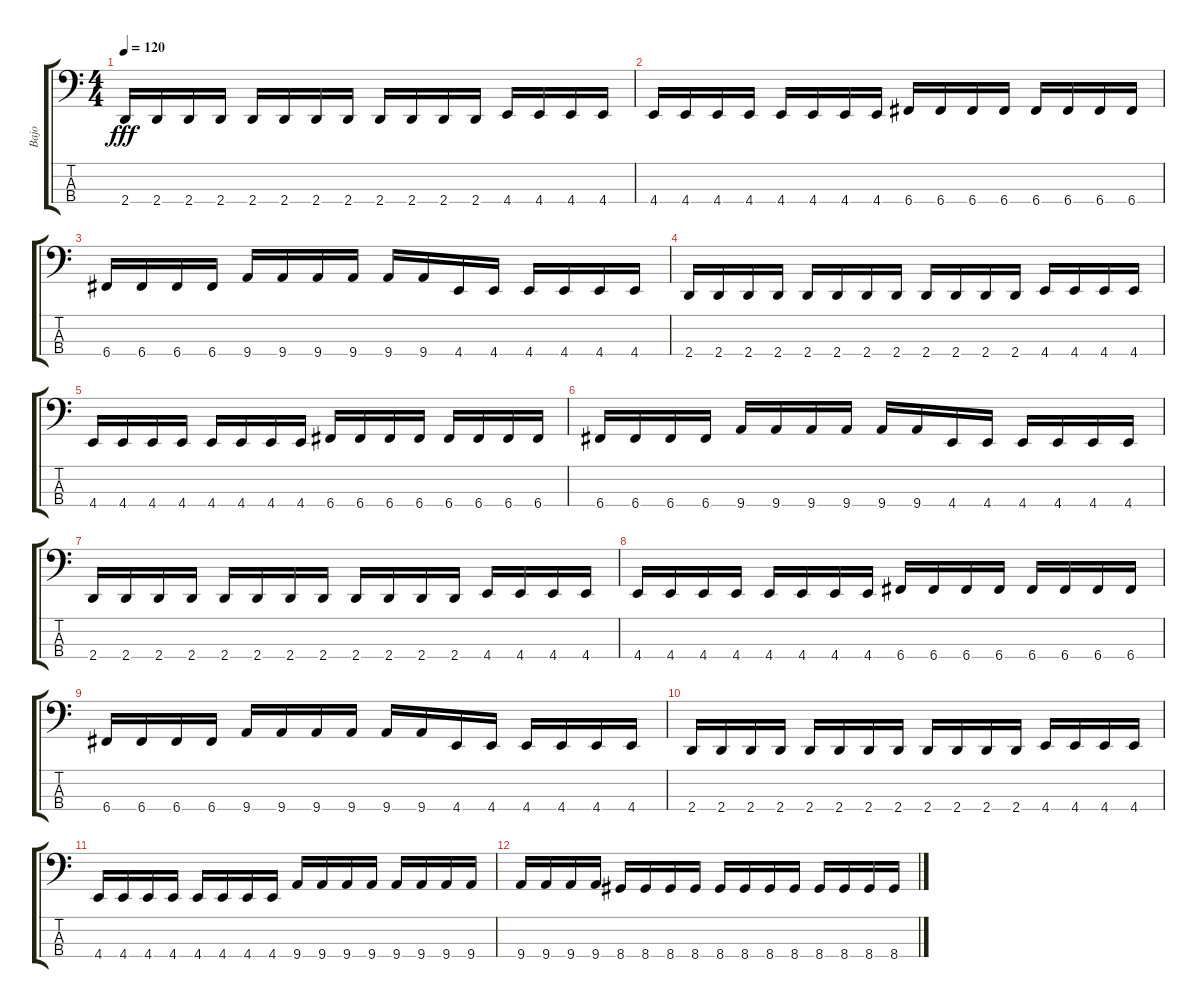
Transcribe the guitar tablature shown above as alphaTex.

\track ("Bajo" "Bajo") {instrument electricbasspick}
\staff {score tabs}
\tuning (F2 C2 G1 C1) {hide}
\ts (4 4)
\tempo 120
\clef f4
\ks c
2.4.16{dy fff} 2.4.16 2.4.16 2.4.16 2.4.16 2.4.16 2.4.16 2.4.16 2.4.16 2.4.16 2.4.16 2.4.16 4.4.16 4.4.16 4.4.16 4.4.16 |
4.4.16 4.4.16 4.4.16 4.4.16 4.4.16 4.4.16 4.4.16 4.4.16 6.4.16 6.4.16 6.4.16 6.4.16 6.4.16 6.4.16 6.4.16 6.4.16 |
6.4.16 6.4.16 6.4.16 6.4.16 9.4.16 9.4.16 9.4.16 9.4.16 9.4.16 9.4.16 4.4.16 4.4.16 4.4.16 4.4.16 4.4.16 4.4.16 |
2.4.16 2.4.16 2.4.16 2.4.16 2.4.16 2.4.16 2.4.16 2.4.16 2.4.16 2.4.16 2.4.16 2.4.16 4.4.16 4.4.16 4.4.16 4.4.16 |
4.4.16 4.4.16 4.4.16 4.4.16 4.4.16 4.4.16 4.4.16 4.4.16 6.4.16 6.4.16 6.4.16 6.4.16 6.4.16 6.4.16 6.4.16 6.4.16 |
6.4.16 6.4.16 6.4.16 6.4.16 9.4.16 9.4.16 9.4.16 9.4.16 9.4.16 9.4.16 4.4.16 4.4.16 4.4.16 4.4.16 4.4.16 4.4.16 |
2.4.16 2.4.16 2.4.16 2.4.16 2.4.16 2.4.16 2.4.16 2.4.16 2.4.16 2.4.16 2.4.16 2.4.16 4.4.16 4.4.16 4.4.16 4.4.16 |
4.4.16 4.4.16 4.4.16 4.4.16 4.4.16 4.4.16 4.4.16 4.4.16 6.4.16 6.4.16 6.4.16 6.4.16 6.4.16 6.4.16 6.4.16 6.4.16 |
6.4.16 6.4.16 6.4.16 6.4.16 9.4.16 9.4.16 9.4.16 9.4.16 9.4.16 9.4.16 4.4.16 4.4.16 4.4.16 4.4.16 4.4.16 4.4.16 |
2.4.16 2.4.16 2.4.16 2.4.16 2.4.16 2.4.16 2.4.16 2.4.16 2.4.16 2.4.16 2.4.16 2.4.16 4.4.16 4.4.16 4.4.16 4.4.16 |
4.4.16 4.4.16 4.4.16 4.4.16 4.4.16 4.4.16 4.4.16 4.4.16 9.4.16 9.4.16 9.4.16 9.4.16 9.4.16 9.4.16 9.4.16 9.4.16 |
9.4.16 9.4.16 9.4.16 9.4.16 8.4.16 8.4.16 8.4.16 8.4.16 8.4.16 8.4.16 8.4.16 8.4.16 8.4.16 8.4.16 8.4.16 8.4.16
